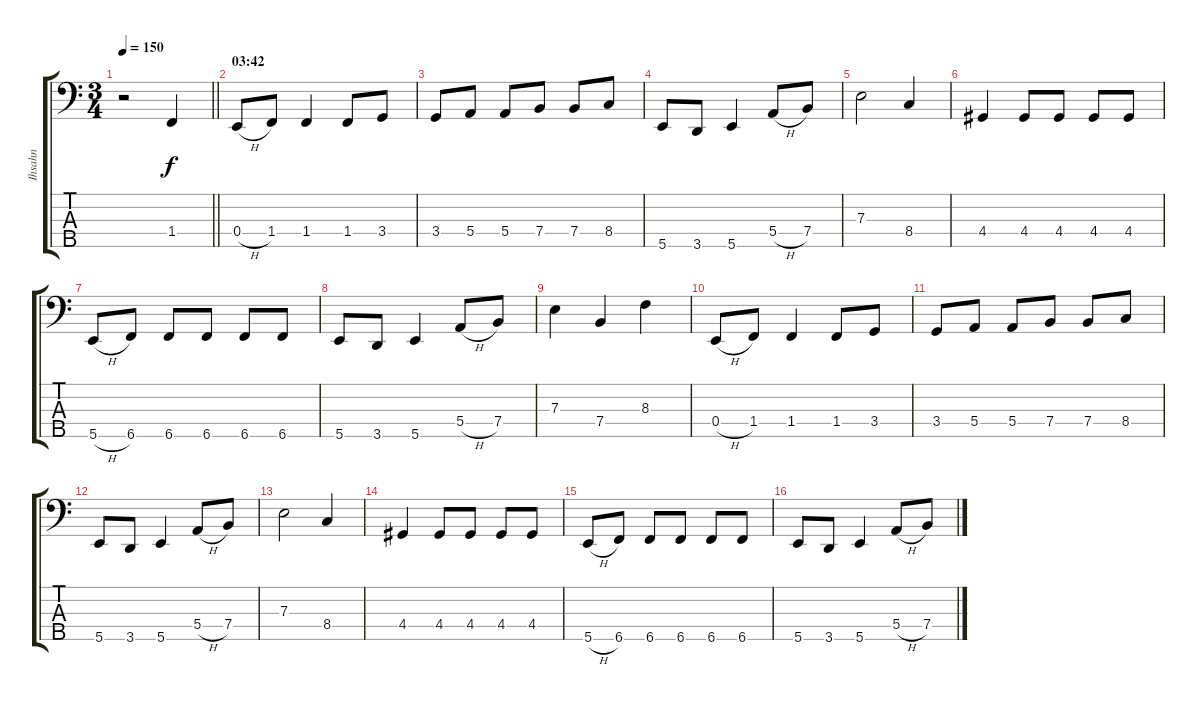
\track ("Ihsahn" "Ihsahn") {instrument electricbassfinger}
\staff {score tabs}
\tuning (G2 D2 A1 E1 B0) {hide}
\ts (3 4)
\tempo 150
\clef f4
\barLineRight lightlight
\ks c
r.2{dy f} 1.4.4 |
\section ("" "03:42")
0.4{h}.8 1.4.8 1.4.4 1.4.8 3.4.8 |
3.4.8 5.4.8 5.4.8 7.4.8 7.4.8 8.4.8 |
5.5.8 3.5.8 5.5.4 5.4{h}.8 7.4.8 |
7.3.2 8.4.4 |
4.4.4 4.4.8 4.4.8 4.4.8 4.4.8 |
5.5{h}.8 6.5.8 6.5.8 6.5.8 6.5.8 6.5.8 |
5.5.8 3.5.8 5.5.4 5.4{h}.8 7.4.8 |
7.3.4 7.4.4 8.3.4 |
0.4{h}.8 1.4.8 1.4.4 1.4.8 3.4.8 |
3.4.8 5.4.8 5.4.8 7.4.8 7.4.8 8.4.8 |
5.5.8 3.5.8 5.5.4 5.4{h}.8 7.4.8 |
7.3.2 8.4.4 |
4.4.4 4.4.8 4.4.8 4.4.8 4.4.8 |
5.5{h}.8 6.5.8 6.5.8 6.5.8 6.5.8 6.5.8 |
5.5.8 3.5.8 5.5.4 5.4{h}.8 7.4.8
